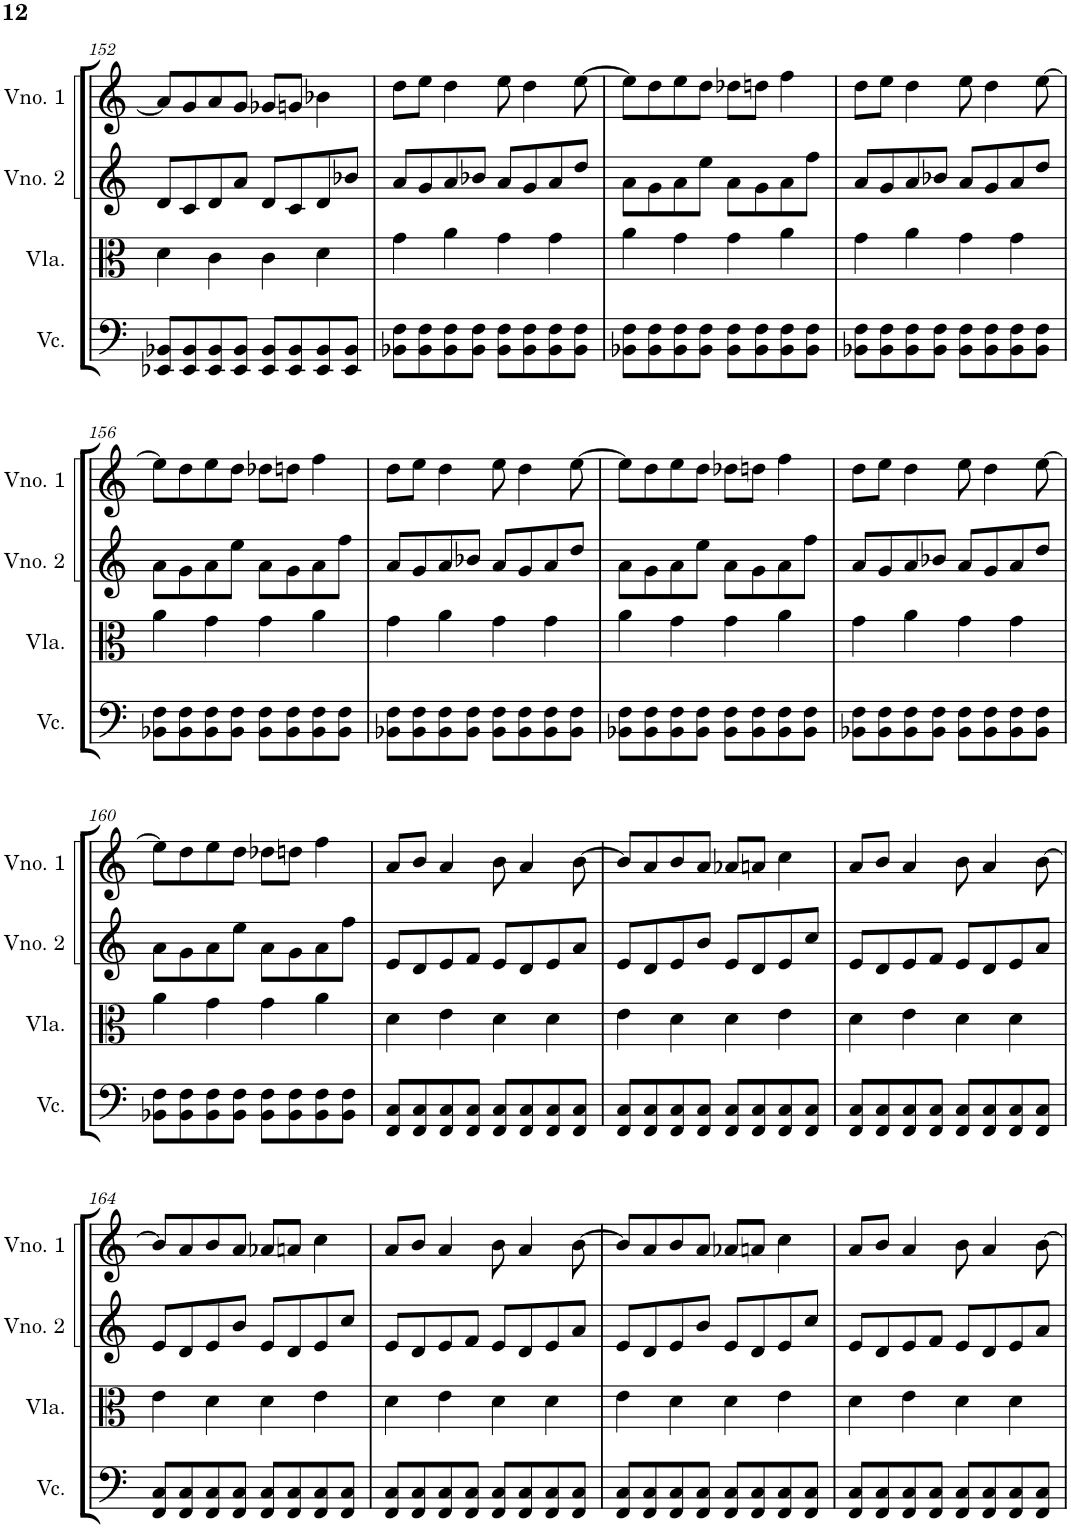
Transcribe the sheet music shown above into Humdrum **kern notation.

**kern	**kern	**kern	**kern
*part4	*part3	*part2	*part1
*staff4	*staff3	*staff2	*staff1
*I"Violoncelo	*I"Viola	*I"Violino 2	*I"Violino 1
*I'Vc.	*I'Vla.	*I'Vno. 2	*I'Vno. 1
!!LO:PB:g=z
*clefF4	*clefC3	*clefG2	*clefG2
*k[]	*k[]	*k[]	*k[]
*M4/4	*M4/4	*M4/4	*M4/4
=152	=152	=152	=152
8EE-X/ 8BB-X/L	4d\	8d/L	8a/L]
8EE-/ 8BB-/	.	8c/	8g/
8EE-/ 8BB-/	4c\	8d/	8a/
8EE-/ 8BB-/J	.	8a/J	8g/J
8EE-/ 8BB-/L	4c\	8d/L	8g-X/L
8EE-/ 8BB-/	.	8c/	8gn/J
8EE-/ 8BB-/	4d\	8d/	4b-X\
8EE-/ 8BB-/J	.	8b-X/J	.
=153	=153	=153	=153
8BB-X\ 8F\L	4g\	8a/L	8dd\L
8BB-\ 8F\	.	8g/	8ee\J
8BB-\ 8F\	4a\	8a/	4dd\
8BB-\ 8F\J	.	8b-X/J	.
8BB-\ 8F\L	4g\	8a/L	8ee\
8BB-\ 8F\	.	8g/	4dd\
8BB-\ 8F\	4g\	8a/	.
8BB-\ 8F\J	.	8dd/J	[8ee\
=154	=154	=154	=154
8BB-X\ 8F\L	4a\	8a\L	8ee\L]
8BB-\ 8F\	.	8g\	8dd\
8BB-\ 8F\	4g\	8a\	8ee\
8BB-\ 8F\J	.	8ee\J	8dd\J
8BB-\ 8F\L	4g\	8a\L	8dd-X\L
8BB-\ 8F\	.	8g\	8ddn\J
8BB-\ 8F\	4a\	8a\	4ff\
8BB-\ 8F\J	.	8ff\J	.
=155	=155	=155	=155
8BB-X\ 8F\L	4g\	8a/L	8dd\L
8BB-\ 8F\	.	8g/	8ee\J
8BB-\ 8F\	4a\	8a/	4dd\
8BB-\ 8F\J	.	8b-X/J	.
8BB-\ 8F\L	4g\	8a/L	8ee\
8BB-\ 8F\	.	8g/	4dd\
8BB-\ 8F\	4g\	8a/	.
8BB-\ 8F\J	.	8dd/J	[8ee\
!!LO:LB:g=z
=156	=156	=156	=156
8BB-X\ 8F\L	4a\	8a\L	8ee\L]
8BB-\ 8F\	.	8g\	8dd\
8BB-\ 8F\	4g\	8a\	8ee\
8BB-\ 8F\J	.	8ee\J	8dd\J
8BB-\ 8F\L	4g\	8a\L	8dd-X\L
8BB-\ 8F\	.	8g\	8ddn\J
8BB-\ 8F\	4a\	8a\	4ff\
8BB-\ 8F\J	.	8ff\J	.
=157	=157	=157	=157
8BB-X\ 8F\L	4g\	8a/L	8dd\L
8BB-\ 8F\	.	8g/	8ee\J
8BB-\ 8F\	4a\	8a/	4dd\
8BB-\ 8F\J	.	8b-X/J	.
8BB-\ 8F\L	4g\	8a/L	8ee\
8BB-\ 8F\	.	8g/	4dd\
8BB-\ 8F\	4g\	8a/	.
8BB-\ 8F\J	.	8dd/J	[8ee\
=158	=158	=158	=158
8BB-X\ 8F\L	4a\	8a\L	8ee\L]
8BB-\ 8F\	.	8g\	8dd\
8BB-\ 8F\	4g\	8a\	8ee\
8BB-\ 8F\J	.	8ee\J	8dd\J
8BB-\ 8F\L	4g\	8a\L	8dd-X\L
8BB-\ 8F\	.	8g\	8ddn\J
8BB-\ 8F\	4a\	8a\	4ff\
8BB-\ 8F\J	.	8ff\J	.
=159	=159	=159	=159
8BB-X\ 8F\L	4g\	8a/L	8dd\L
8BB-\ 8F\	.	8g/	8ee\J
8BB-\ 8F\	4a\	8a/	4dd\
8BB-\ 8F\J	.	8b-X/J	.
8BB-\ 8F\L	4g\	8a/L	8ee\
8BB-\ 8F\	.	8g/	4dd\
8BB-\ 8F\	4g\	8a/	.
8BB-\ 8F\J	.	8dd/J	[8ee\
!!LO:LB:g=z
=160	=160	=160	=160
8BB-X\ 8F\L	4a\	8a\L	8ee\L]
8BB-\ 8F\	.	8g\	8dd\
8BB-\ 8F\	4g\	8a\	8ee\
8BB-\ 8F\J	.	8ee\J	8dd\J
8BB-\ 8F\L	4g\	8a\L	8dd-X\L
8BB-\ 8F\	.	8g\	8ddn\J
8BB-\ 8F\	4a\	8a\	4ff\
8BB-\ 8F\J	.	8ff\J	.
=161	=161	=161	=161
8FF/ 8C/L	4d\	8e/L	8a/L
8FF/ 8C/	.	8d/	8b/J
8FF/ 8C/	4e\	8e/	4a/
8FF/ 8C/J	.	8f/J	.
8FF/ 8C/L	4d\	8e/L	8b\
8FF/ 8C/	.	8d/	4a/
8FF/ 8C/	4d\	8e/	.
8FF/ 8C/J	.	8a/J	[8b\
=162	=162	=162	=162
8FF/ 8C/L	4e\	8e/L	8b/L]
8FF/ 8C/	.	8d/	8a/
8FF/ 8C/	4d\	8e/	8b/
8FF/ 8C/J	.	8b/J	8a/J
8FF/ 8C/L	4d\	8e/L	8a-X/L
8FF/ 8C/	.	8d/	8an/J
8FF/ 8C/	4e\	8e/	4cc\
8FF/ 8C/J	.	8cc/J	.
=163	=163	=163	=163
8FF/ 8C/L	4d\	8e/L	8a/L
8FF/ 8C/	.	8d/	8b/J
8FF/ 8C/	4e\	8e/	4a/
8FF/ 8C/J	.	8f/J	.
8FF/ 8C/L	4d\	8e/L	8b\
8FF/ 8C/	.	8d/	4a/
8FF/ 8C/	4d\	8e/	.
8FF/ 8C/J	.	8a/J	[8b\
!!LO:LB:g=z
=164	=164	=164	=164
8FF/ 8C/L	4e\	8e/L	8b/L]
8FF/ 8C/	.	8d/	8a/
8FF/ 8C/	4d\	8e/	8b/
8FF/ 8C/J	.	8b/J	8a/J
8FF/ 8C/L	4d\	8e/L	8a-X/L
8FF/ 8C/	.	8d/	8an/J
8FF/ 8C/	4e\	8e/	4cc\
8FF/ 8C/J	.	8cc/J	.
=165	=165	=165	=165
8FF/ 8C/L	4d\	8e/L	8a/L
8FF/ 8C/	.	8d/	8b/J
8FF/ 8C/	4e\	8e/	4a/
8FF/ 8C/J	.	8f/J	.
8FF/ 8C/L	4d\	8e/L	8b\
8FF/ 8C/	.	8d/	4a/
8FF/ 8C/	4d\	8e/	.
8FF/ 8C/J	.	8a/J	[8b\
=166	=166	=166	=166
8FF/ 8C/L	4e\	8e/L	8b/L]
8FF/ 8C/	.	8d/	8a/
8FF/ 8C/	4d\	8e/	8b/
8FF/ 8C/J	.	8b/J	8a/J
8FF/ 8C/L	4d\	8e/L	8a-X/L
8FF/ 8C/	.	8d/	8an/J
8FF/ 8C/	4e\	8e/	4cc\
8FF/ 8C/J	.	8cc/J	.
=167	=167	=167	=167
8FF/ 8C/L	4d\	8e/L	8a/L
8FF/ 8C/	.	8d/	8b/J
8FF/ 8C/	4e\	8e/	4a/
8FF/ 8C/J	.	8f/J	.
8FF/ 8C/L	4d\	8e/L	8b\
8FF/ 8C/	.	8d/	4a/
8FF/ 8C/	4d\	8e/	.
8FF/ 8C/J	.	8a/J	[8b\
=	=	=	=
*-	*-	*-	*-
